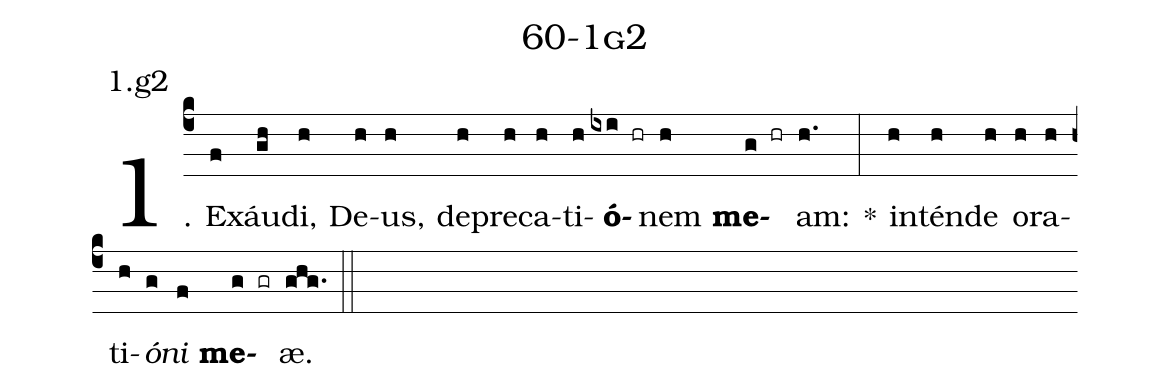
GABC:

name: 60-1g2;
annotation: 1.g2;
%%
(c4)1. Ex(f)áu(gh)di,(h) De(h)us,(h) de(h)pre(h)ca(h)ti(h)<b>ó</b>(ixi hr)nem(h) <b>me</b>(g hr)am:(h.) *(:) in(h)tén(h)de(h) o(h)ra(h)ti(h)<i>ó</i>(g)<i>ni</i>(f) <b>me</b>(g gr)æ.(ghg.) (::)
